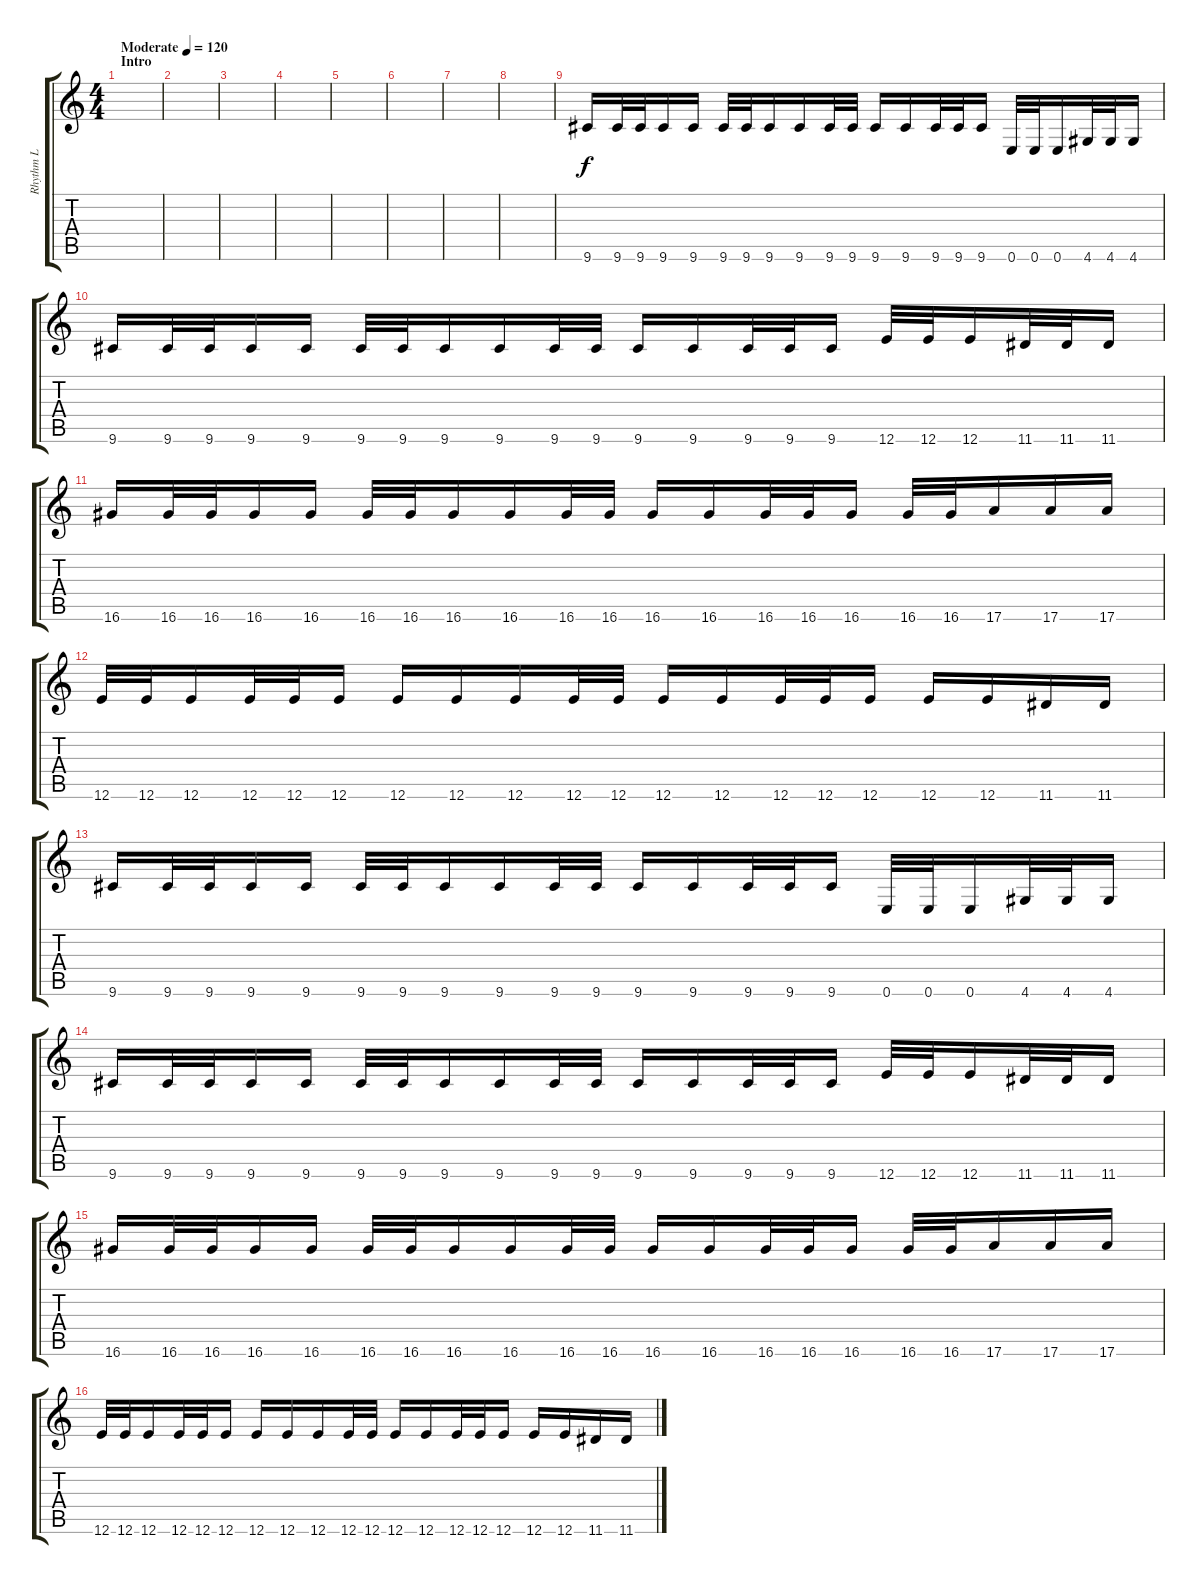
\track ("Rhythm L" "Rhythm L") {instrument distortionguitar}
\staff {score tabs}
\tuning (E4 B3 G3 D3 A2 E2) {hide}
\ts (4 4)
\section ("" "Intro")
\tempo (120 "Moderate")
\clef g2
\ks c
|
|
|
|
|
|
|
|
9.6.16 9.6.32 9.6.32 9.6.16 9.6.16 9.6.32 9.6.32 9.6.16 9.6.16 9.6.32 9.6.32 9.6.16 9.6.16 9.6.32 9.6.32 9.6.16 0.6.32 0.6.32 0.6.16 4.6.32 4.6.32 4.6.16 |
9.6.16 9.6.32 9.6.32 9.6.16 9.6.16 9.6.32 9.6.32 9.6.16 9.6.16 9.6.32 9.6.32 9.6.16 9.6.16 9.6.32 9.6.32 9.6.16 12.6.32 12.6.32 12.6.16 11.6.32 11.6.32 11.6.16 |
16.6.16 16.6.32 16.6.32 16.6.16 16.6.16 16.6.32 16.6.32 16.6.16 16.6.16 16.6.32 16.6.32 16.6.16 16.6.16 16.6.32 16.6.32 16.6.16 16.6.32 16.6.32 17.6.16 17.6.16 17.6.16 |
12.6.32 12.6.32 12.6.16 12.6.32 12.6.32 12.6.16 12.6.16 12.6.16 12.6.16 12.6.32 12.6.32 12.6.16 12.6.16 12.6.32 12.6.32 12.6.16 12.6.16 12.6.16 11.6.16 11.6.16 |
9.6.16 9.6.32 9.6.32 9.6.16 9.6.16 9.6.32 9.6.32 9.6.16 9.6.16 9.6.32 9.6.32 9.6.16 9.6.16 9.6.32 9.6.32 9.6.16 0.6.32 0.6.32 0.6.16 4.6.32 4.6.32 4.6.16 |
9.6.16 9.6.32 9.6.32 9.6.16 9.6.16 9.6.32 9.6.32 9.6.16 9.6.16 9.6.32 9.6.32 9.6.16 9.6.16 9.6.32 9.6.32 9.6.16 12.6.32 12.6.32 12.6.16 11.6.32 11.6.32 11.6.16 |
16.6.16 16.6.32 16.6.32 16.6.16 16.6.16 16.6.32 16.6.32 16.6.16 16.6.16 16.6.32 16.6.32 16.6.16 16.6.16 16.6.32 16.6.32 16.6.16 16.6.32 16.6.32 17.6.16 17.6.16 17.6.16 |
12.6.32 12.6.32 12.6.16 12.6.32 12.6.32 12.6.16 12.6.16 12.6.16 12.6.16 12.6.32 12.6.32 12.6.16 12.6.16 12.6.32 12.6.32 12.6.16 12.6.16 12.6.16 11.6.16 11.6.16
